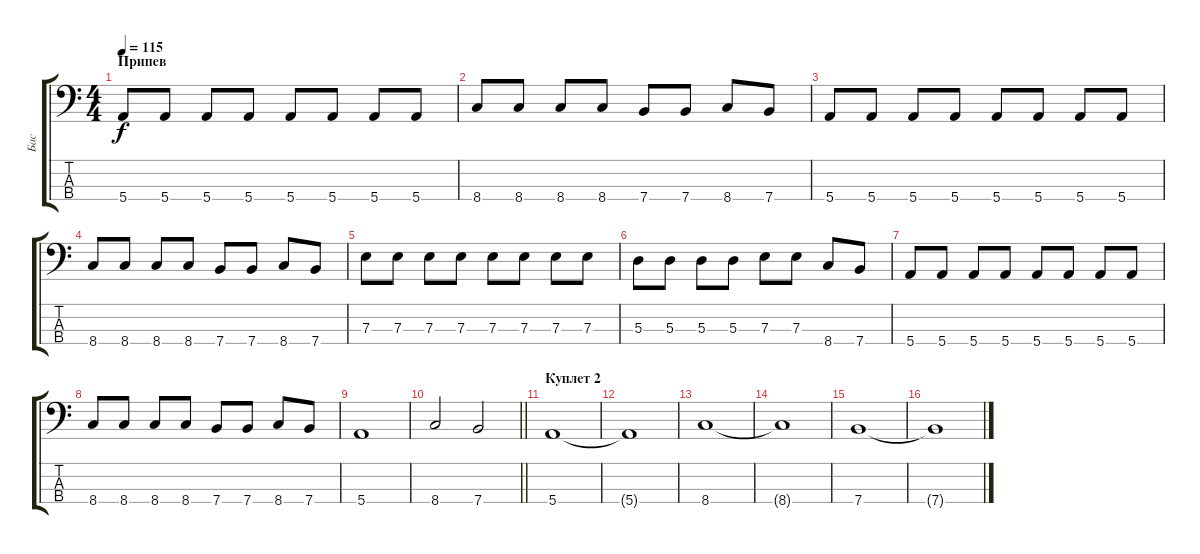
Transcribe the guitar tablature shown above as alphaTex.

\track ("Бас" "Бас") {instrument electricbassfinger}
\staff {score tabs}
\tuning (G2 D2 A1 E1) {hide}
\ts (4 4)
\section ("" "Припев")
\tempo 115
\clef f4
\ks c
5.4.8{dy f} 5.4.8 5.4.8 5.4.8 5.4.8 5.4.8 5.4.8 5.4.8 |
8.4.8 8.4.8 8.4.8 8.4.8 7.4.8 7.4.8 8.4.8 7.4.8 |
5.4.8 5.4.8 5.4.8 5.4.8 5.4.8 5.4.8 5.4.8 5.4.8 |
8.4.8 8.4.8 8.4.8 8.4.8 7.4.8 7.4.8 8.4.8 7.4.8 |
7.3.8 7.3.8 7.3.8 7.3.8 7.3.8 7.3.8 7.3.8 7.3.8 |
5.3.8 5.3.8 5.3.8 5.3.8 7.3.8 7.3.8 8.4.8 7.4.8 |
5.4.8 5.4.8 5.4.8 5.4.8 5.4.8 5.4.8 5.4.8 5.4.8 |
8.4.8 8.4.8 8.4.8 8.4.8 7.4.8 7.4.8 8.4.8 7.4.8 |
5.4.1 |
\barLineRight lightlight
8.4.2 7.4.2 |
\section ("" "Куплет 2")
5.4.1 |
5.4{t}.1 |
8.4.1 |
8.4{t}.1 |
7.4.1 |
7.4{t}.1
